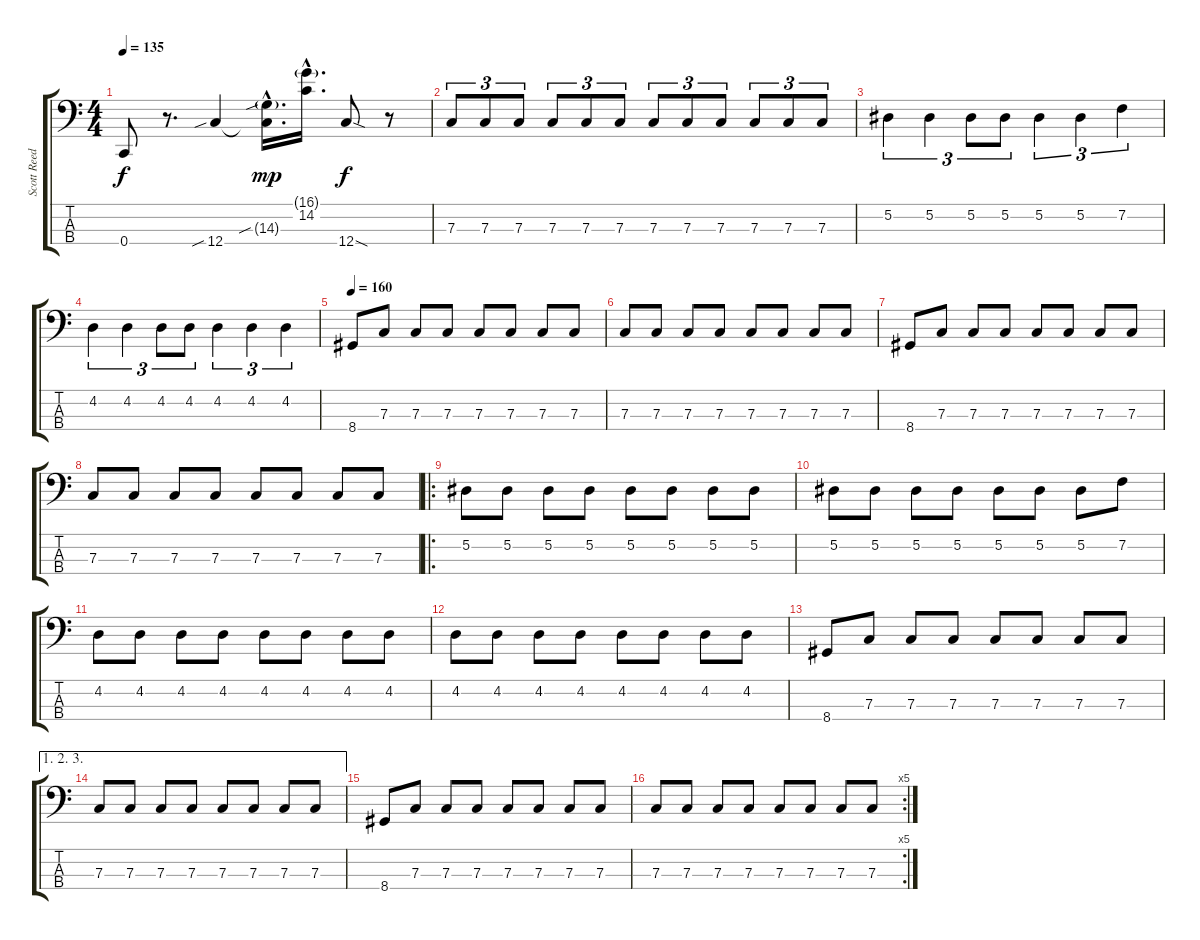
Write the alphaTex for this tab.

\track ("Scott Reeder" "Scott Reed") {instrument slapbass2}
\staff {score tabs}
\tuning (Eb2 Bb1 F1 C1) {hide}
\ts (4 4)
\tempo 135
\clef f4
\ks c
0.4.8{dy f} r.8{d} 12.4{sib}.4 (14.3{sib g hac} 12.4{hac t}).16{d dy mp} (16.1{g hac} 14.2{hac}).16{d} 12.4{sod}.8{dy f} r.8 |
7.3.8{tu (3 2)} 7.3.8{tu (3 2)} 7.3.8{tu (3 2)} 7.3.8{tu (3 2)} 7.3.8{tu (3 2)} 7.3.8{tu (3 2)} 7.3.8{tu (3 2)} 7.3.8{tu (3 2)} 7.3.8{tu (3 2)} 7.3.8{tu (3 2)} 7.3.8{tu (3 2)} 7.3.8{tu (3 2)} |
5.2.4{tu (3 2)} 5.2.4{tu (3 2)} 5.2.8{tu (3 2)} 5.2.8{tu (3 2)} 5.2.4{tu (3 2)} 5.2.4{tu (3 2)} 7.2.4{tu (3 2)} |
4.2.4{tu (3 2)} 4.2.4{tu (3 2)} 4.2.8{tu (3 2)} 4.2.8{tu (3 2)} 4.2.4{tu (3 2)} 4.2.4{tu (3 2)} 4.2.4{tu (3 2)} |
\tempo 160
8.4.8 7.3.8 7.3.8 7.3.8 7.3.8 7.3.8 7.3.8 7.3.8 |
7.3.8 7.3.8 7.3.8 7.3.8 7.3.8 7.3.8 7.3.8 7.3.8 |
8.4.8 7.3.8 7.3.8 7.3.8 7.3.8 7.3.8 7.3.8 7.3.8 |
7.3.8 7.3.8 7.3.8 7.3.8 7.3.8 7.3.8 7.3.8 7.3.8 |
\ro
5.2.8 5.2.8 5.2.8 5.2.8 5.2.8 5.2.8 5.2.8 5.2.8 |
5.2.8 5.2.8 5.2.8 5.2.8 5.2.8 5.2.8 5.2.8 7.2.8 |
4.2.8 4.2.8 4.2.8 4.2.8 4.2.8 4.2.8 4.2.8 4.2.8 |
4.2.8 4.2.8 4.2.8 4.2.8 4.2.8 4.2.8 4.2.8 4.2.8 |
8.4.8 7.3.8 7.3.8 7.3.8 7.3.8 7.3.8 7.3.8 7.3.8 |
\ae (1 2 3)
7.3.8 7.3.8 7.3.8 7.3.8 7.3.8 7.3.8 7.3.8 7.3.8 |
8.4.8 7.3.8 7.3.8 7.3.8 7.3.8 7.3.8 7.3.8 7.3.8 |
\rc 5
7.3.8 7.3.8 7.3.8 7.3.8 7.3.8 7.3.8 7.3.8 7.3.8
